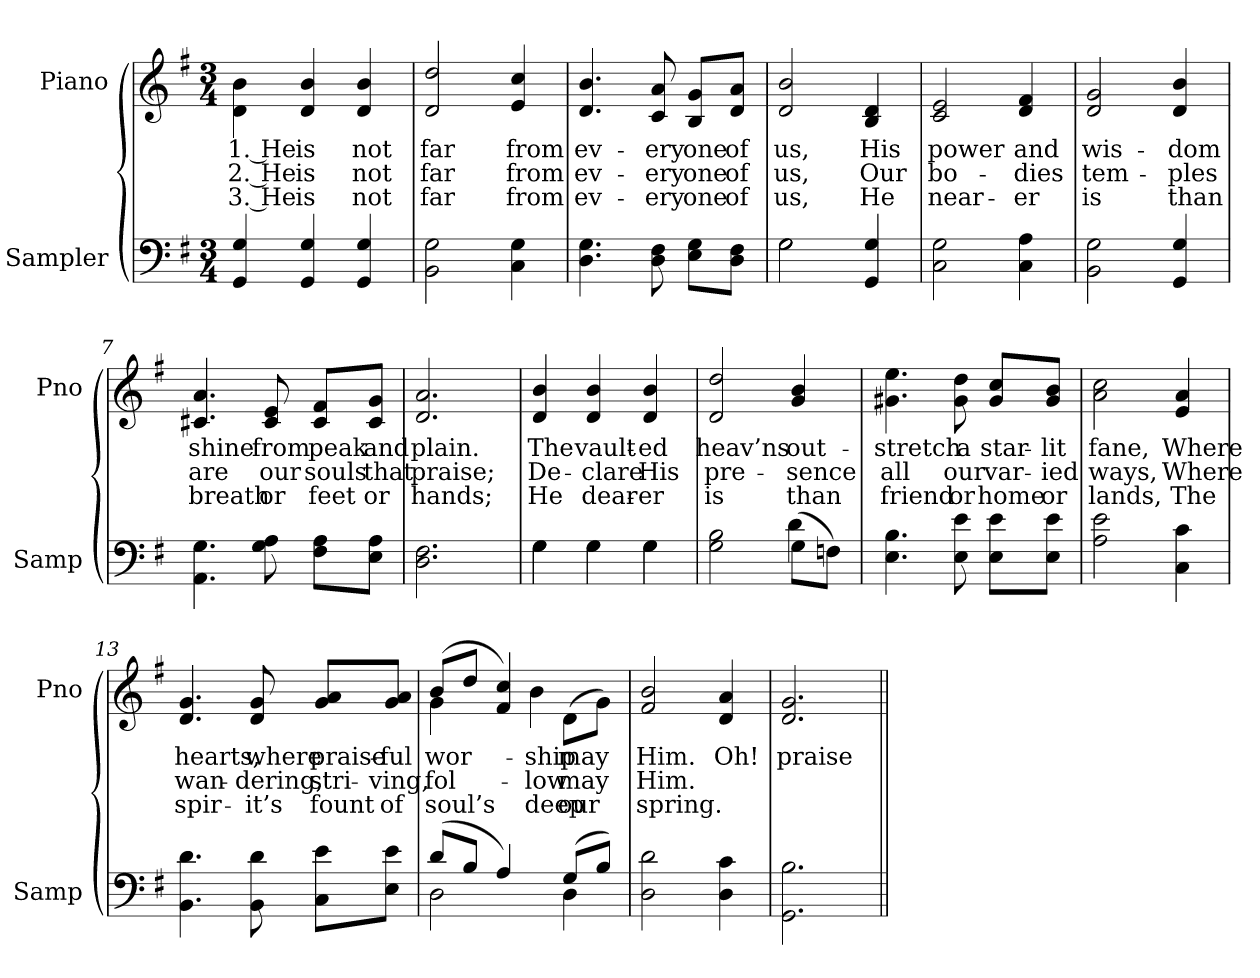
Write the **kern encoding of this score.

**kern	**text	**kern	**text	**text	**text
*part2	*part2	*part1	*part1	*part1	*part1
*staff2	*staff2	*staff1	*staff1	*staff1	*staff1
*I"Sampler	*	*I"Piano	*	*	*
*I'Samp	*	*I'Pno	*	*	*
*clefF4	*	*clefG2	*	*	*
*k[f#]	*	*k[f#]	*	*	*
*G:	*	*G:	*	*	*
*M3/4	*	*M3/4	*	*	*
=1	=1	=1	=1	=1	=1
4GG 4G	.	4d\ 4b\	1. He	2. He	3. He
4GG 4G	.	4d 4b	is	is	is
4GG 4G	.	4d 4b	not	not	not
=2	=2	=2	=2	=2	=2
2BB 2G	.	2d 2dd	far	far	far
4C 4G	.	4e 4cc	from	from	from
=3	=3	=3	=3	=3	=3
4.D 4.G	.	4.d 4.b	ev-	ev-	ev-
8D 8F#	.	8c 8a	-ery	-ery	-ery
8E\ 8G\L	.	8B/ 8g/L	one	one	one
8D\ 8F#\J	.	8d/ 8a/J	of	of	of
=4	=4	=4	=4	=4	=4
*^	*	*	*	*	*
2G\	2G	.	2d 2b	us,	us,	us,
4GG 4G	4ryy	.	4B 4d	His	Our	He
*v	*v	*	*	*	*	*
=5	=5	=5	=5	=5	=5
2C 2G	.	2c 2e	power	bo-	near-
4C 4A	.	4d 4f#	and	-dies	-er
=6	=6	=6	=6	=6	=6
2BB 2G	.	2d 2g	wis-	tem-	is
4GG 4G	.	4d 4b	-dom	-ples	than
=7	=7	=7	=7	=7	=7
4.AA 4.G	.	4.c#X 4.a	shine	are	breath
8G 8A	.	8c# 8e	from	our	or
8F#\ 8A\L	.	8c#/ 8f#/L	peak	souls	feet
8E\ 8A\J	.	8c#/ 8g/J	and	that	or
=8	=8	=8	=8	=8	=8
2.D 2.F#	.	2.d 2.a	plain.	praise;	hands;
=9	=9	=9	=9	=9	=9
*^	*	*	*	*	*
4G\	4G	.	4d 4b	The	De-	He
4G\	4G	.	4d 4b	vault-	-clare	dear-
4G\	4G	.	4d 4b	-ed	His	-er
=10	=10	=10	=10	=10	=10	=10
2G 2B	2ryy	.	2d 2dd	heav’ns	pre-	is
(8G\L	4d	.	4g 4b	out-	-sence	than
8Fn\J)	.	.	.	.	.	.
*v	*v	*	*	*	*	*
=11	=11	=11	=11	=11	=11
4.E 4.B	.	4.g#X 4.ee	-stretch	all	friend
8E 8e	.	8g# 8dd	a	our	or
8E\ 8e\L	.	8g#/ 8cc/L	star-	var-	home
8E\ 8e\J	.	8g#/ 8b/J	-lit	-ied	or
=12	=12	=12	=12	=12	=12
2A 2e	.	2a 2cc	fane,	ways,	lands,
4C 4c	.	4e 4a	Where	Where	The
=13	=13	=13	=13	=13	=13
4.BB 4.d	.	4.d 4.g	hearts,	wan-	spir-
8BB 8d	.	8d 8g	where	-dering,	-it’s
8C\ 8e\L	.	8g/ 8a/L	praise-	stri-	fount
8E\ 8e\J	.	8g/ 8a/J	-ful	-ving,	of
=14	=14	=14	=14	=14	=14
*^	*	*^	*	*	*
(8d/L	2D	.	(8b/L	4g	wor-	fol-	soul’s
8B/J	.	.	8dd/J	.	.	.	.
4A/)	.	.	4f# 4cc)	8ryy	.	.	.
.	.	.	.	4b	-ship	-low	deep
(8G/L	4D	.	(8d\L	.	may	may	our
8B/J)	.	.	8g\J)	8ryy	.	.	.
*v	*v	*	*	*	*	*	*
*	*	*v	*v	*	*	*
=15	=15	=15	=15	=15	=15
2D 2d	.	2f# 2b	Him.	Him.	spring.
4D 4c	.	4d 4a	Oh!	.	.
=16	=16	=16	=16	=16	=16
2.GG 2.B	.	2.d 2.g	praise	.	.
=||	=||	=||	=||	=||	=||
*-	*-	*-	*-	*-	*-
